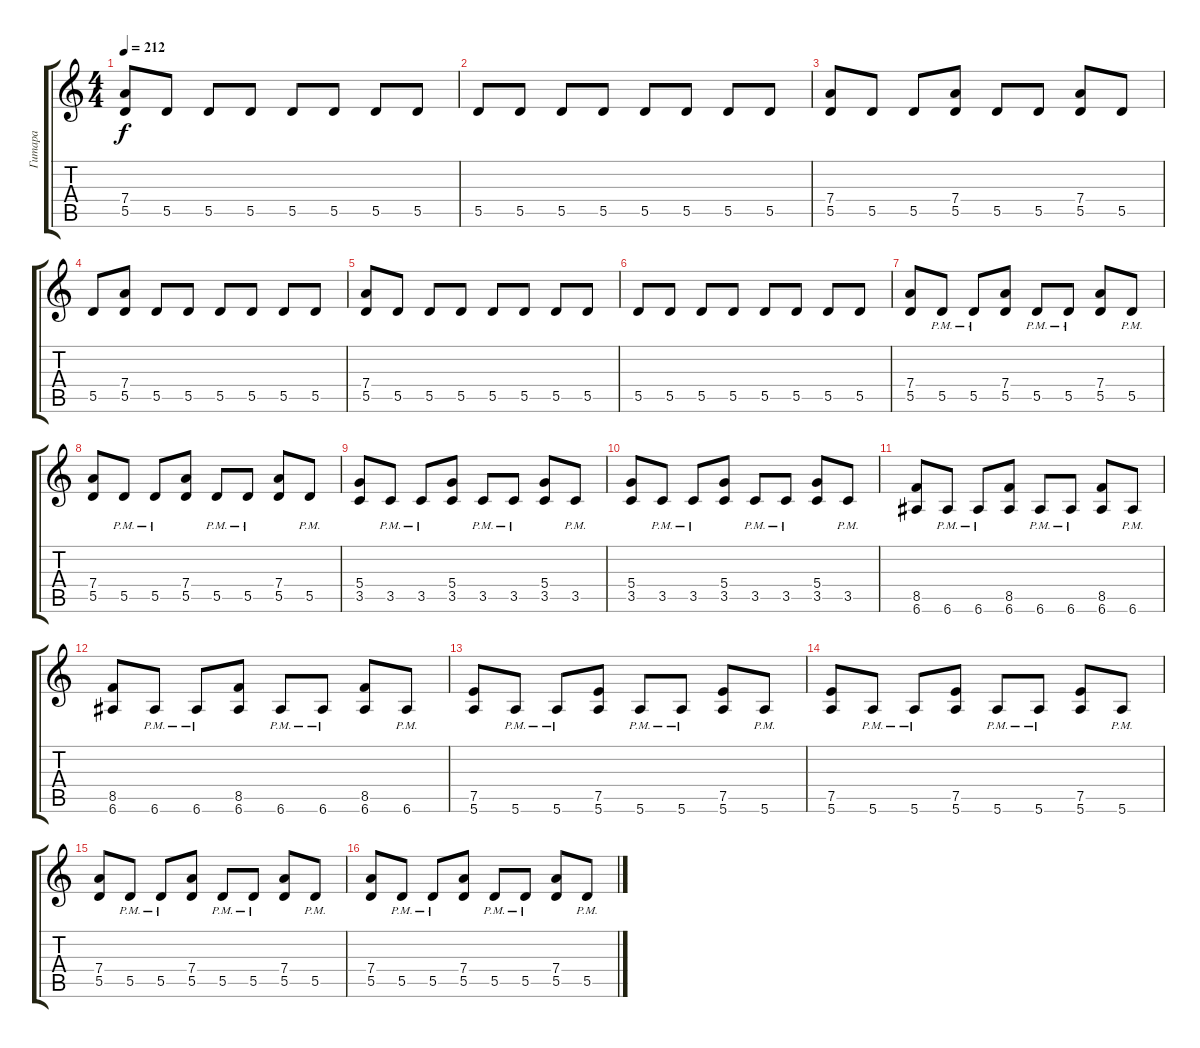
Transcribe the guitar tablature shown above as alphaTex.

\track ("Гитара" "Гитара") {instrument overdrivenguitar}
\staff {score tabs}
\tuning (E4 B3 G3 D3 A2 E2) {hide}
\ts (4 4)
\tempo 212
\clef g2
\ks c
(7.4 5.5).8{dy f} 5.5.8 5.5.8 5.5.8 5.5.8 5.5.8 5.5.8 5.5.8 |
5.5.8 5.5.8 5.5.8 5.5.8 5.5.8 5.5.8 5.5.8 5.5.8 |
(7.4 5.5).8 5.5.8 5.5.8 (7.4 5.5).8 5.5.8 5.5.8 (7.4 5.5).8 5.5.8 |
5.5.8 (7.4 5.5).8 5.5.8 5.5.8 5.5.8 5.5.8 5.5.8 5.5.8 |
(7.4 5.5).8 5.5.8 5.5.8 5.5.8 5.5.8 5.5.8 5.5.8 5.5.8 |
5.5.8 5.5.8 5.5.8 5.5.8 5.5.8 5.5.8 5.5.8 5.5.8 |
(7.4 5.5).8 5.5{pm}.8 5.5{pm}.8 (7.4 5.5).8 5.5{pm}.8 5.5{pm}.8 (7.4 5.5).8 5.5{pm}.8 |
(7.4 5.5).8 5.5{pm}.8 5.5{pm}.8 (7.4 5.5).8 5.5{pm}.8 5.5{pm}.8 (7.4 5.5).8 5.5{pm}.8 |
(5.4 3.5).8 3.5{pm}.8 3.5{pm}.8 (5.4 3.5).8 3.5{pm}.8 3.5{pm}.8 (5.4 3.5).8 3.5{pm}.8 |
(5.4 3.5).8 3.5{pm}.8 3.5{pm}.8 (5.4 3.5).8 3.5{pm}.8 3.5{pm}.8 (5.4 3.5).8 3.5{pm}.8 |
(8.5 6.6).8 6.6{pm}.8 6.6{pm}.8 (8.5 6.6).8 6.6{pm}.8 6.6{pm}.8 (8.5 6.6).8 6.6{pm}.8 |
(8.5 6.6).8 6.6{pm}.8 6.6{pm}.8 (8.5 6.6).8 6.6{pm}.8 6.6{pm}.8 (8.5 6.6).8 6.6{pm}.8 |
(7.5 5.6).8 5.6{pm}.8 5.6{pm}.8 (7.5 5.6).8 5.6{pm}.8 5.6{pm}.8 (7.5 5.6).8 5.6{pm}.8 |
(7.5 5.6).8 5.6{pm}.8 5.6{pm}.8 (7.5 5.6).8 5.6{pm}.8 5.6{pm}.8 (7.5 5.6).8 5.6{pm}.8 |
(7.4 5.5).8 5.5{pm}.8 5.5{pm}.8 (7.4 5.5).8 5.5{pm}.8 5.5{pm}.8 (7.4 5.5).8 5.5{pm}.8 |
(7.4 5.5).8 5.5{pm}.8 5.5{pm}.8 (7.4 5.5).8 5.5{pm}.8 5.5{pm}.8 (7.4 5.5).8 5.5{pm}.8
